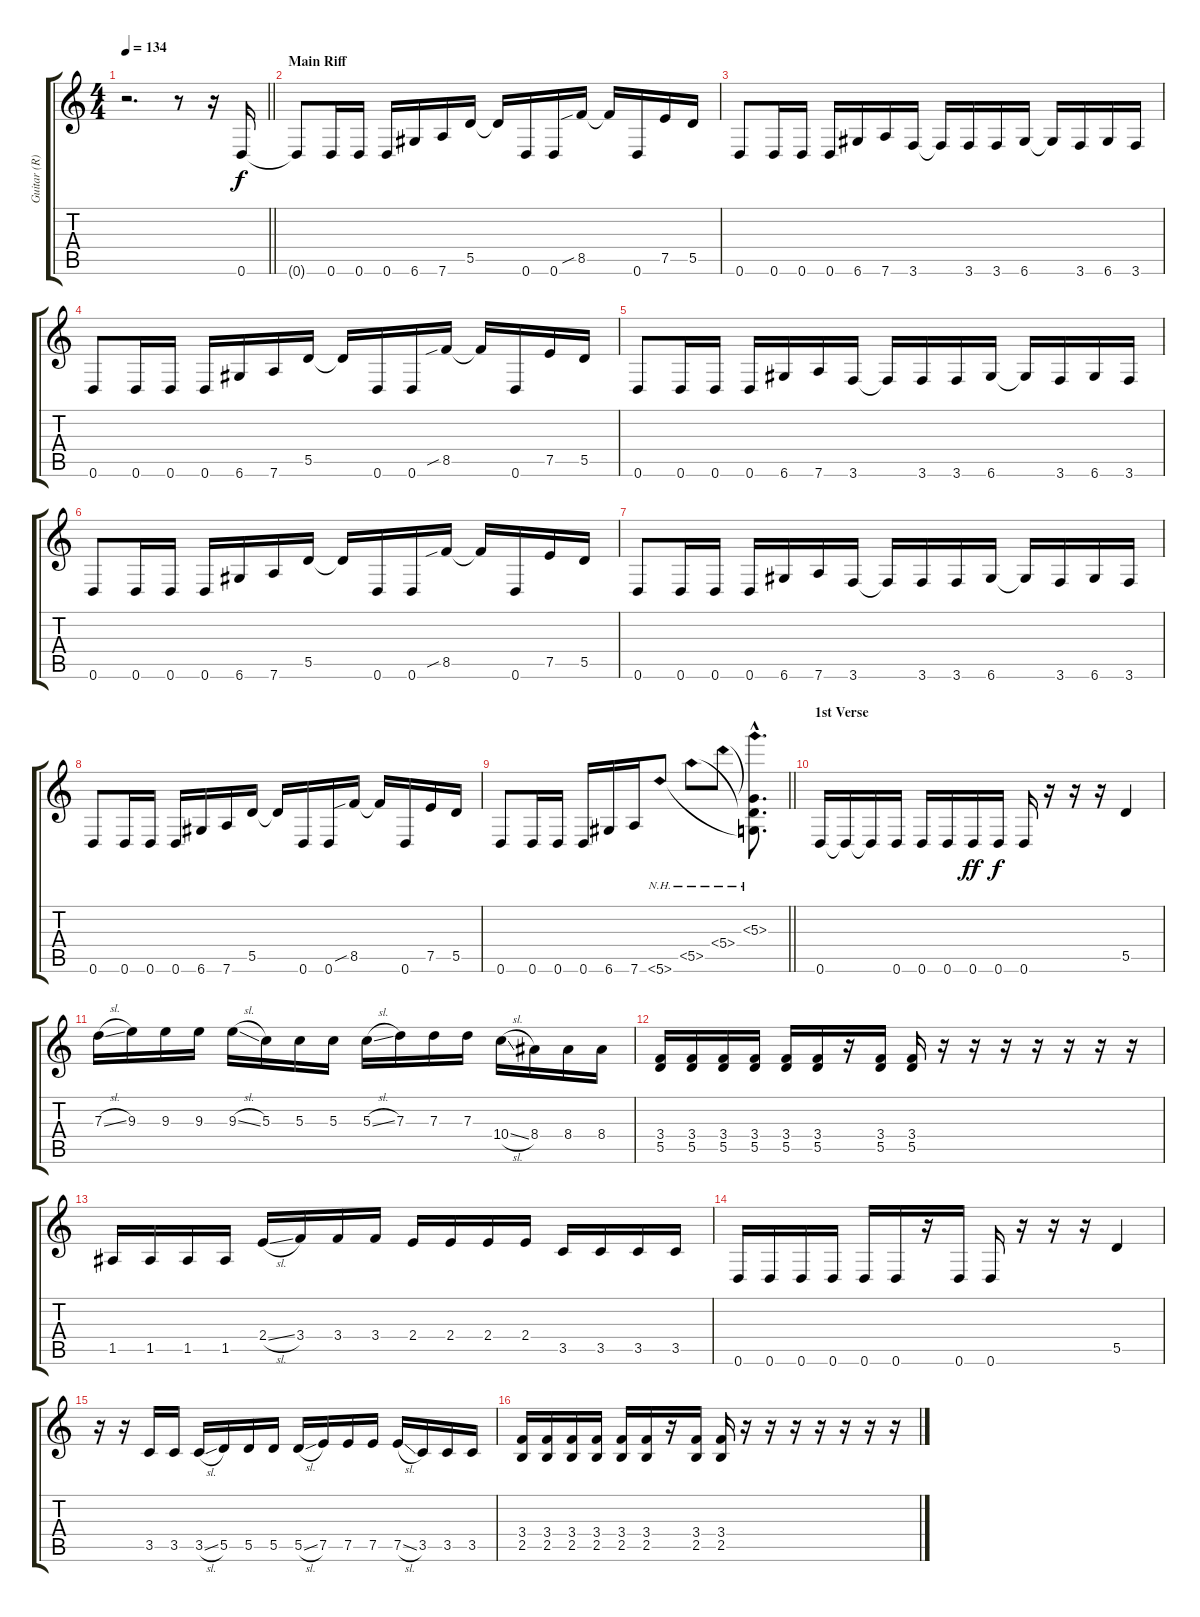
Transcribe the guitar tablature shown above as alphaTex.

\track ("Guitar (R)" "Guitar (R)") {instrument overdrivenguitar}
\staff {score tabs}
\tuning (E4 B3 G3 D3 A2 D2) {hide}
\ts (4 4)
\tempo 134
\clef g2
\barLineRight lightlight
\ks c
r.2{d dy f instrument overdrivenguitar} r.8 r.16 0.6.16 |
\section ("" "Main Riff")
0.6{t}.8 0.6.16 0.6.16 0.6.16 6.6.16 7.6.16 5.5.16 5.5{t}.16 0.6.16 0.6.16 8.5{sib}.16 8.5{t}.16 0.6.16 7.5.16 5.5.16 |
0.6.8 0.6.16 0.6.16 0.6.16 6.6.16 7.6.16 3.6.16 3.6{t}.16 3.6.16 3.6.16 6.6.16 6.6{t}.16 3.6.16 6.6.16 3.6.16 |
0.6.8 0.6.16 0.6.16 0.6.16 6.6.16 7.6.16 5.5.16 5.5{t}.16 0.6.16 0.6.16 8.5{sib}.16 8.5{t}.16 0.6.16 7.5.16 5.5.16 |
0.6.8 0.6.16 0.6.16 0.6.16 6.6.16 7.6.16 3.6.16 3.6{t}.16 3.6.16 3.6.16 6.6.16 6.6{t}.16 3.6.16 6.6.16 3.6.16 |
0.6.8 0.6.16 0.6.16 0.6.16 6.6.16 7.6.16 5.5.16 5.5{t}.16 0.6.16 0.6.16 8.5{sib}.16 8.5{t}.16 0.6.16 7.5.16 5.5.16 |
0.6.8 0.6.16 0.6.16 0.6.16 6.6.16 7.6.16 3.6.16 3.6{t}.16 3.6.16 3.6.16 6.6.16 6.6{t}.16 3.6.16 6.6.16 3.6.16 |
0.6.8 0.6.16 0.6.16 0.6.16 6.6.16 7.6.16 5.5.16 5.5{t}.16 0.6.16 0.6.16 8.5{sib}.16 8.5{t}.16 0.6.16 7.5.16 5.5.16 |
\barLineRight lightlight
0.6.8 0.6.16 0.6.16 0.6.16 6.6.16 7.6.16 5.6{nh}.8 5.5{nh}.8 5.4{nh}.8 (5.3{nh hac} 5.4{hac t} 5.5{hac t} 5.6{hac t}).8{d} |
\section ("" "1st Verse")
0.6.16 0.6{t}.16 0.6{t}.16 0.6.16 0.6.16 0.6.16 0.6.16{dy ff} 0.6.16{dy f} 0.6.16 r.16 r.16 r.16 5.5.4 |
7.3{sl}.16 9.3.16 9.3.16 9.3.16 9.3{sl}.16 5.3.16 5.3.16 5.3.16 5.3{sl}.16 7.3.16 7.3.16 7.3.16 10.4{sl}.16 8.4.16 8.4.16 8.4.16 |
(3.4 5.5).16 (3.4 5.5).16 (3.4 5.5).16 (3.4 5.5).16 (3.4 5.5).16 (3.4 5.5).16 r.16 (3.4 5.5).16 (3.4 5.5).16 r.16 r.16 r.16 r.16 r.16 r.16 r.16 |
1.5.16 1.5.16 1.5.16 1.5.16 2.4{sl}.16 3.4.16 3.4.16 3.4.16 2.4.16 2.4.16 2.4.16 2.4.16 3.5.16 3.5.16 3.5.16 3.5.16 |
0.6.16 0.6.16 0.6.16 0.6.16 0.6.16 0.6.16 r.16 0.6.16 0.6.16 r.16 r.16 r.16 5.5.4 |
r.16 r.16 3.5.16 3.5.16 3.5{sl}.16 5.5.16 5.5.16 5.5.16 5.5{sl}.16 7.5.16 7.5.16 7.5.16 7.5{sl}.16 3.5.16 3.5.16 3.5.16 |
(3.4 2.5).16 (3.4 2.5).16 (3.4 2.5).16 (3.4 2.5).16 (3.4 2.5).16 (3.4 2.5).16 r.16 (3.4 2.5).16 (3.4 2.5).16 r.16 r.16 r.16 r.16 r.16 r.16 r.16
